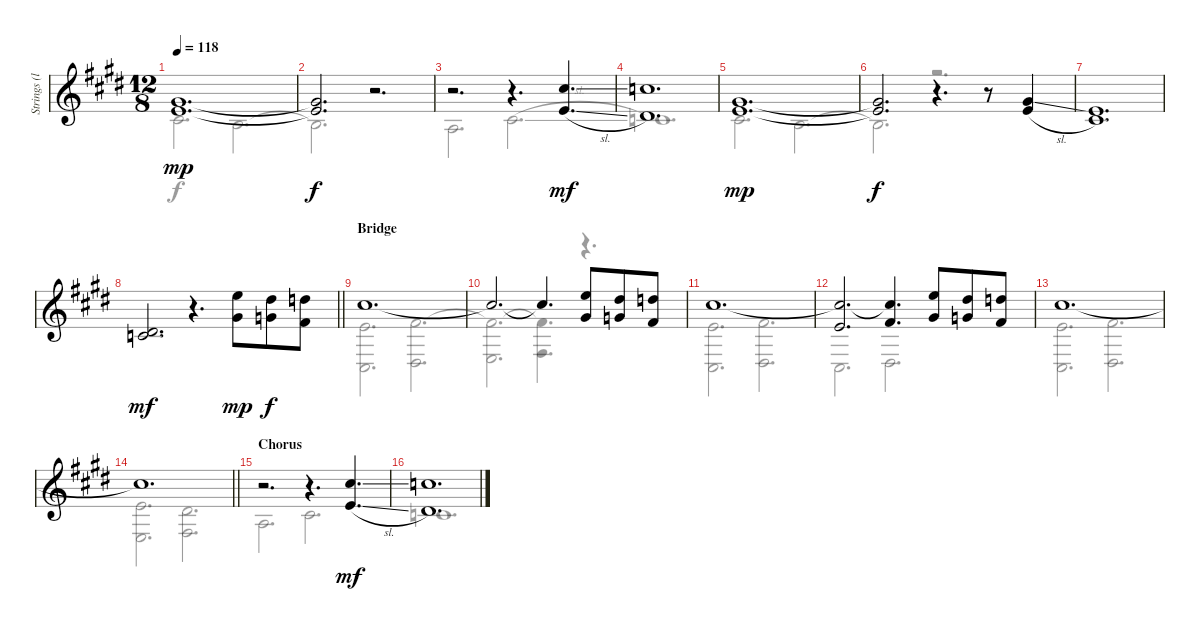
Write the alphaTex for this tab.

\track ("Strings (left speaker)" "Strings (l") {instrument stringensemble1}
\staff {score}
\tuning (E4 B3 G3 D3 A2 E2) {hide}
\voice
\ts (12 8)
\tempo 118
\clef g2
\ks c#minor
(4.1 5.2).1{d dy mp} |
(4.1{t} 5.2{t}).2{d dy f} r.2{d} |
r.2{d} r.4{d} (9.1{sl} 5.2{sl}).4{d dy mf} |
(8.1 4.2).1{d} |
(4.1 5.2).1{d dy mp} |
(4.1{t} 5.2{t}).2{d dy f} r.4{d} r.8 (4.1{sl} 5.2{h}).4 |
(0.1 2.2).1{d} |
\barLineRight lightlight
(4.2 5.3).2{d dy mf} r.4{d} (12.1 13.3).8{dy mp} (11.1 12.3).8{dy f} (10.1 11.3).8 |
\section ("" "Bridge")
9.1.1{d} |
9.1{t}.2{d} 9.1{t}.4{d} (12.1 13.3).8 (11.1 12.3).8 (10.1 11.3).8 |
9.1.1{d} |
(9.1{t} 9.3).2{d} (9.1{t} 11.3).4{d} (12.1 13.3).8 (11.1 12.3).8 (10.1 11.3).8 |
9.1.1{d} |
\barLineRight lightlight
9.1{t}.1{d} |
\section ("" "Chorus")
r.2{d} r.4{d} (9.1{sl} 5.2{sl}).4{d dy mf} |
(8.1 4.2).1{d}
\voice
\clef g2
\ottava regular
\simile none
\ks c#minor
6.3.2{d dy f} 4.3.2{d} |
4.3{t}.2{d} r.2{d} |
7.4.2{d} 6.3{sl}.2{d} |
5.3.1{d} |
6.3.2{d} 4.3.2{d} |
4.3{t}.2{d} r.2{d} |
|
\barLineRight lightlight
|
(9.3 4.5).2{d} (11.3 6.5).2{d} |
(11.3{t} 7.5).2{d} (11.3{t} 9.5).4{d} r.4{d} |
(9.3 4.5).2{d} (11.3 6.5).2{d} |
4.5.2{d} 6.5.2{d} |
(9.3 4.5).2{d} (11.3 6.5).2{d} |
\barLineRight lightlight
(9.3 7.5).2{d} (8.3 9.5).2{d} |
7.4.2{d} 6.3.2{d} |
5.3.1{d}
